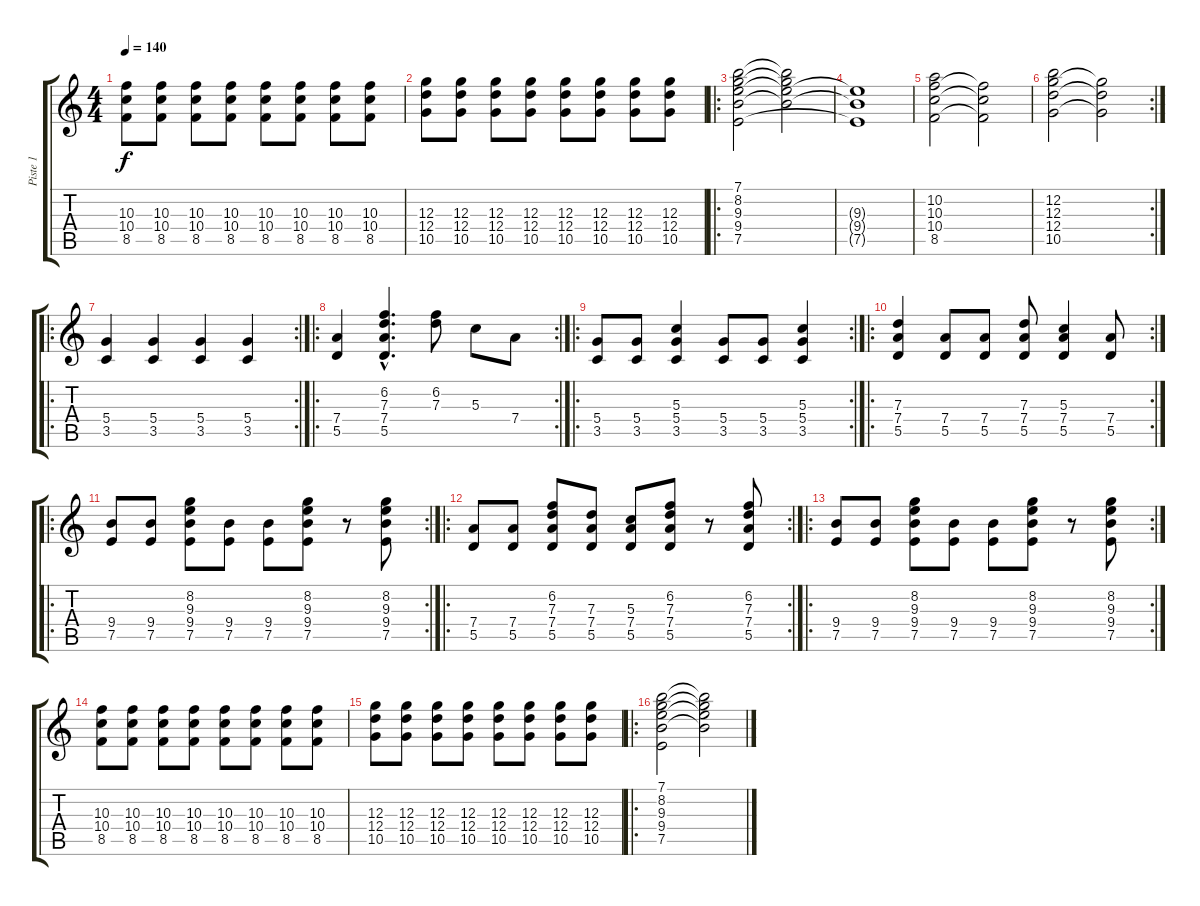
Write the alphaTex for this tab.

\track ("Piste 1" "Piste 1") {instrument distortionguitar}
\staff {score tabs}
\tuning (E4 B3 G3 D3 A2 E2) {hide}
\ts (4 4)
\tempo 140
\clef g2
\ks c
(10.3 10.4 8.5).8{dy f} (10.3 10.4 8.5).8 (10.3 10.4 8.5).8 (10.3 10.4 8.5).8 (10.3 10.4 8.5).8 (10.3 10.4 8.5).8 (10.3 10.4 8.5).8 (10.3 10.4 8.5).8 |
(12.3 12.4 10.5).8 (12.3 12.4 10.5).8 (12.3 12.4 10.5).8 (12.3 12.4 10.5).8 (12.3 12.4 10.5).8 (12.3 12.4 10.5).8 (12.3 12.4 10.5).8 (12.3 12.4 10.5).8 |
\ro
(7.1 8.2 9.3 9.4 7.5).2 (7.1{t} 8.2{t} 9.3{t} 9.4{t}).2 |
(9.3{t} 9.4{t} 7.5{t}).1 |
(10.2 10.3 10.4 8.5).2 (10.3{t} 10.4{t} 8.5{t}).2 |
\rc 2
(12.2 12.3 12.4 10.5).2 (12.3{t} 12.4{t} 10.5{t}).2 |
\ro
\rc 2
(5.4 3.5).4 (5.4 3.5).4 (5.4 3.5).4 (5.4 3.5).4 |
\ro
\rc 2
(7.4 5.5).4 (6.2{hac} 7.3{hac} 7.4{hac} 5.5{hac}).4{d} (6.2 7.3).8 5.3.8 7.4.8 |
\ro
\rc 2
(5.4 3.5).8 (5.4 3.5).8 (5.3 5.4 3.5).4 (5.4 3.5).8 (5.4 3.5).8 (5.3 5.4 3.5).4 |
\ro
\rc 2
(7.3 7.4 5.5).4 (7.4 5.5).8 (7.4 5.5).8 (7.3 7.4 5.5).8 (5.3 7.4 5.5).4 (7.4 5.5).8 |
\ro
\rc 2
(9.4 7.5).8 (9.4 7.5).8 (8.2 9.3 9.4 7.5).8 (9.4 7.5).8 (9.4 7.5).8 (8.2 9.3 9.4 7.5).8 r.8 (8.2 9.3 9.4 7.5).8 |
\ro
\rc 2
(7.4 5.5).8 (7.4 5.5).8 (6.2 7.3 7.4 5.5).8 (7.3 7.4 5.5).8 (5.3 7.4 5.5).8 (6.2 7.3 7.4 5.5).8 r.8 (6.2 7.3 7.4 5.5).8 |
\ro
\rc 2
(9.4 7.5).8 (9.4 7.5).8 (8.2 9.3 9.4 7.5).8 (9.4 7.5).8 (9.4 7.5).8 (8.2 9.3 9.4 7.5).8 r.8 (8.2 9.3 9.4 7.5).8 |
(10.3 10.4 8.5).8 (10.3 10.4 8.5).8 (10.3 10.4 8.5).8 (10.3 10.4 8.5).8 (10.3 10.4 8.5).8 (10.3 10.4 8.5).8 (10.3 10.4 8.5).8 (10.3 10.4 8.5).8 |
(12.3 12.4 10.5).8 (12.3 12.4 10.5).8 (12.3 12.4 10.5).8 (12.3 12.4 10.5).8 (12.3 12.4 10.5).8 (12.3 12.4 10.5).8 (12.3 12.4 10.5).8 (12.3 12.4 10.5).8 |
\ro
(7.1 8.2 9.3 9.4 7.5).2 (7.1{t} 8.2{t} 9.3{t} 9.4{t}).2
